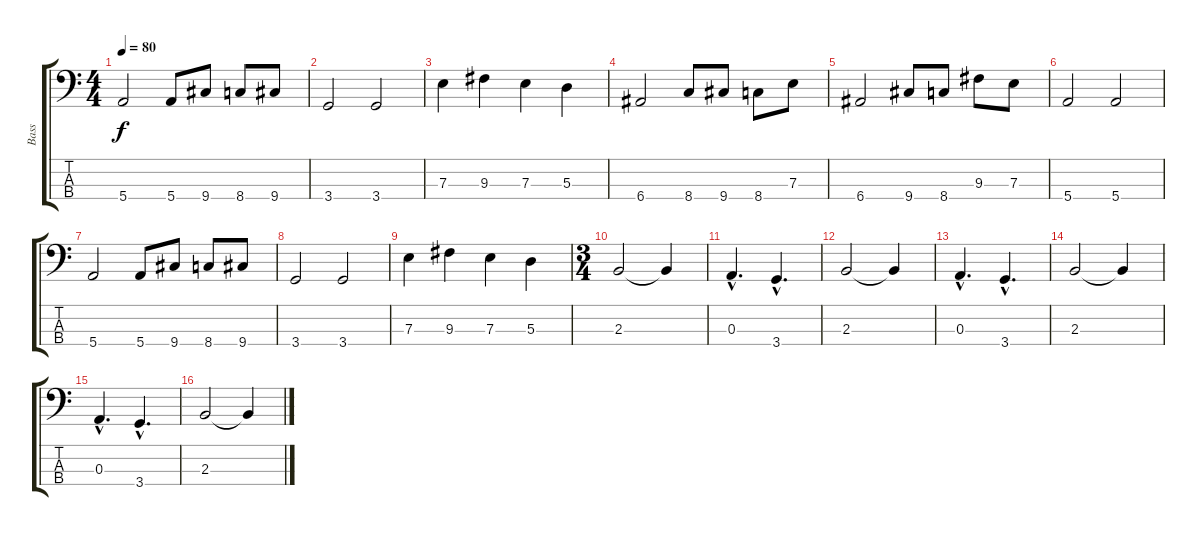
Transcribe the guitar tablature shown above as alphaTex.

\track ("Bass" "Bass") {instrument electricbassfinger}
\staff {score tabs}
\tuning (G2 D2 A1 E1) {hide}
\ts (4 4)
\tempo 80
\clef f4
\ks c
5.4.2{dy f} 5.4.8 9.4.8 8.4.8 9.4.8 |
3.4.2 3.4.2 |
7.3.4 9.3.4 7.3.4 5.3.4 |
6.4.2 8.4.8 9.4.8 8.4.8 7.3.8 |
6.4.2 9.4.8 8.4.8 9.3.8 7.3.8 |
5.4.2 5.4.2 |
5.4.2 5.4.8 9.4.8 8.4.8 9.4.8 |
3.4.2 3.4.2 |
7.3.4 9.3.4 7.3.4 5.3.4 |
\ts (3 4)
\section ("" "")
2.3.2 2.3{t}.4 |
0.3{hac}.4{d} 3.4{hac}.4{d} |
2.3.2 2.3{t}.4 |
0.3{hac}.4{d} 3.4{hac}.4{d} |
2.3.2 2.3{t}.4 |
0.3{hac}.4{d} 3.4{hac}.4{d} |
2.3.2 2.3{t}.4
